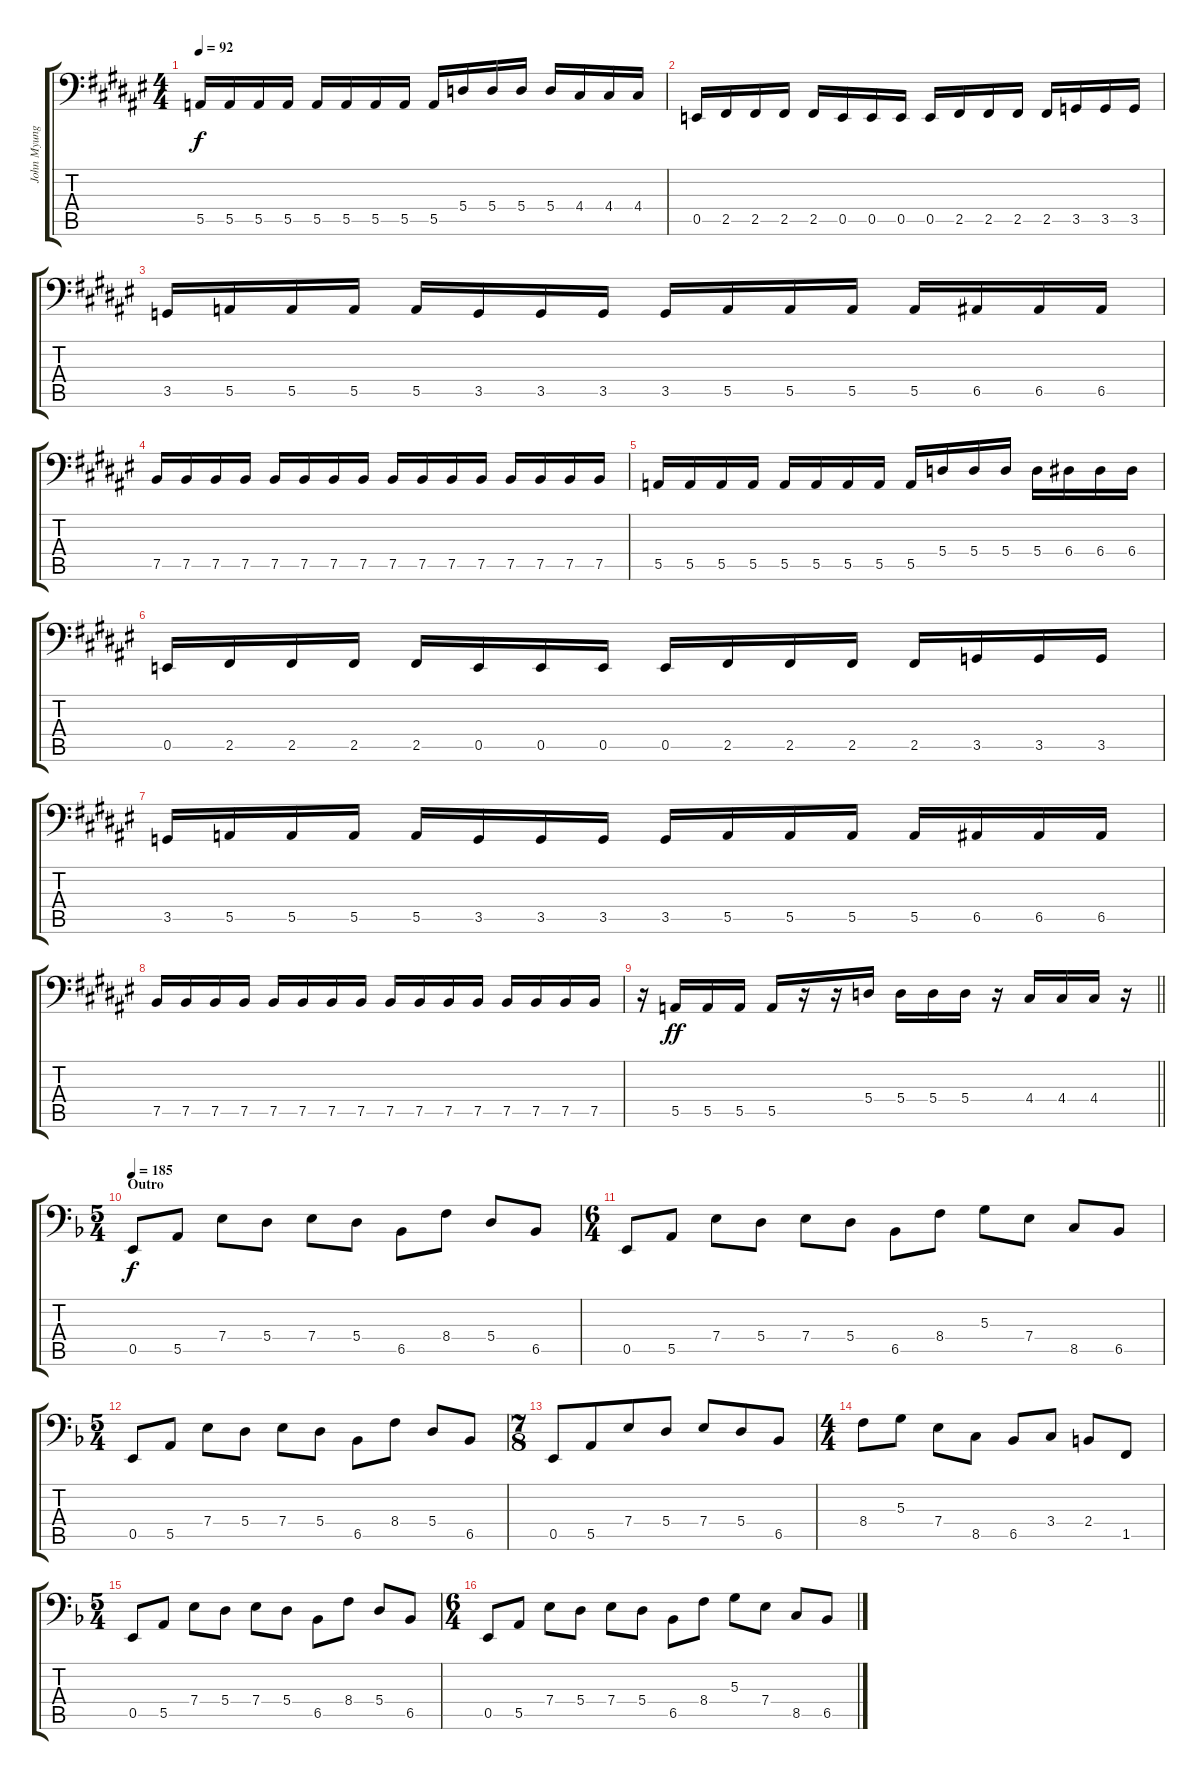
\track ("John Myung" "John Myung") {instrument electricbassfinger}
\staff {score tabs}
\tuning (C3 G2 D2 A1 E1 B0) {hide}
\ts (4 4)
\tempo 92
\clef f4
\ks f#
5.5.16{dy f} 5.5.16 5.5.16 5.5.16 5.5.16 5.5.16 5.5.16 5.5.16 5.5.16 5.4.16 5.4.16 5.4.16 5.4.16 4.4.16 4.4.16 4.4.16 |
0.5.16 2.5.16 2.5.16 2.5.16 2.5.16 0.5.16 0.5.16 0.5.16 0.5.16 2.5.16 2.5.16 2.5.16 2.5.16 3.5.16 3.5.16 3.5.16 |
3.5.16 5.5.16 5.5.16 5.5.16 5.5.16 3.5.16 3.5.16 3.5.16 3.5.16 5.5.16 5.5.16 5.5.16 5.5.16 6.5.16 6.5.16 6.5.16 |
7.5.16 7.5.16 7.5.16 7.5.16 7.5.16 7.5.16 7.5.16 7.5.16 7.5.16 7.5.16 7.5.16 7.5.16 7.5.16 7.5.16 7.5.16 7.5.16 |
5.5.16 5.5.16 5.5.16 5.5.16 5.5.16 5.5.16 5.5.16 5.5.16 5.5.16 5.4.16 5.4.16 5.4.16 5.4.16 6.4.16 6.4.16 6.4.16 |
0.5.16 2.5.16 2.5.16 2.5.16 2.5.16 0.5.16 0.5.16 0.5.16 0.5.16 2.5.16 2.5.16 2.5.16 2.5.16 3.5.16 3.5.16 3.5.16 |
3.5.16 5.5.16 5.5.16 5.5.16 5.5.16 3.5.16 3.5.16 3.5.16 3.5.16 5.5.16 5.5.16 5.5.16 5.5.16 6.5.16 6.5.16 6.5.16 |
7.5.16 7.5.16 7.5.16 7.5.16 7.5.16 7.5.16 7.5.16 7.5.16 7.5.16 7.5.16 7.5.16 7.5.16 7.5.16 7.5.16 7.5.16 7.5.16 |
\barLineRight lightlight
r.16 5.5.16{dy ff} 5.5.16 5.5.16 5.5.16 r.16 r.16 5.4.16 5.4.16 5.4.16 5.4.16 r.16 4.4.16 4.4.16 4.4.16 r.16 |
\ts (5 4)
\section ("" "Outro")
\tempo 185
\ks f
0.5.8{dy f} 5.5.8 7.4.8 5.4.8 7.4.8 5.4.8 6.5.8 8.4.8 5.4.8 6.5.8 |
\ts (6 4)
0.5.8 5.5.8 7.4.8 5.4.8 7.4.8 5.4.8 6.5.8 8.4.8 5.3.8 7.4.8 8.5.8 6.5.8 |
\ts (5 4)
0.5.8 5.5.8 7.4.8 5.4.8 7.4.8 5.4.8 6.5.8 8.4.8 5.4.8 6.5.8 |
\ts (7 8)
0.5.8 5.5.8 7.4.8 5.4.8 7.4.8 5.4.8 6.5.8 |
\ts (4 4)
8.4.8 5.3.8 7.4.8 8.5.8 6.5.8 3.4.8 2.4.8 1.5.8 |
\ts (5 4)
0.5.8 5.5.8 7.4.8 5.4.8 7.4.8 5.4.8 6.5.8 8.4.8 5.4.8 6.5.8 |
\ts (6 4)
0.5.8 5.5.8 7.4.8 5.4.8 7.4.8 5.4.8 6.5.8 8.4.8 5.3.8 7.4.8 8.5.8 6.5.8
